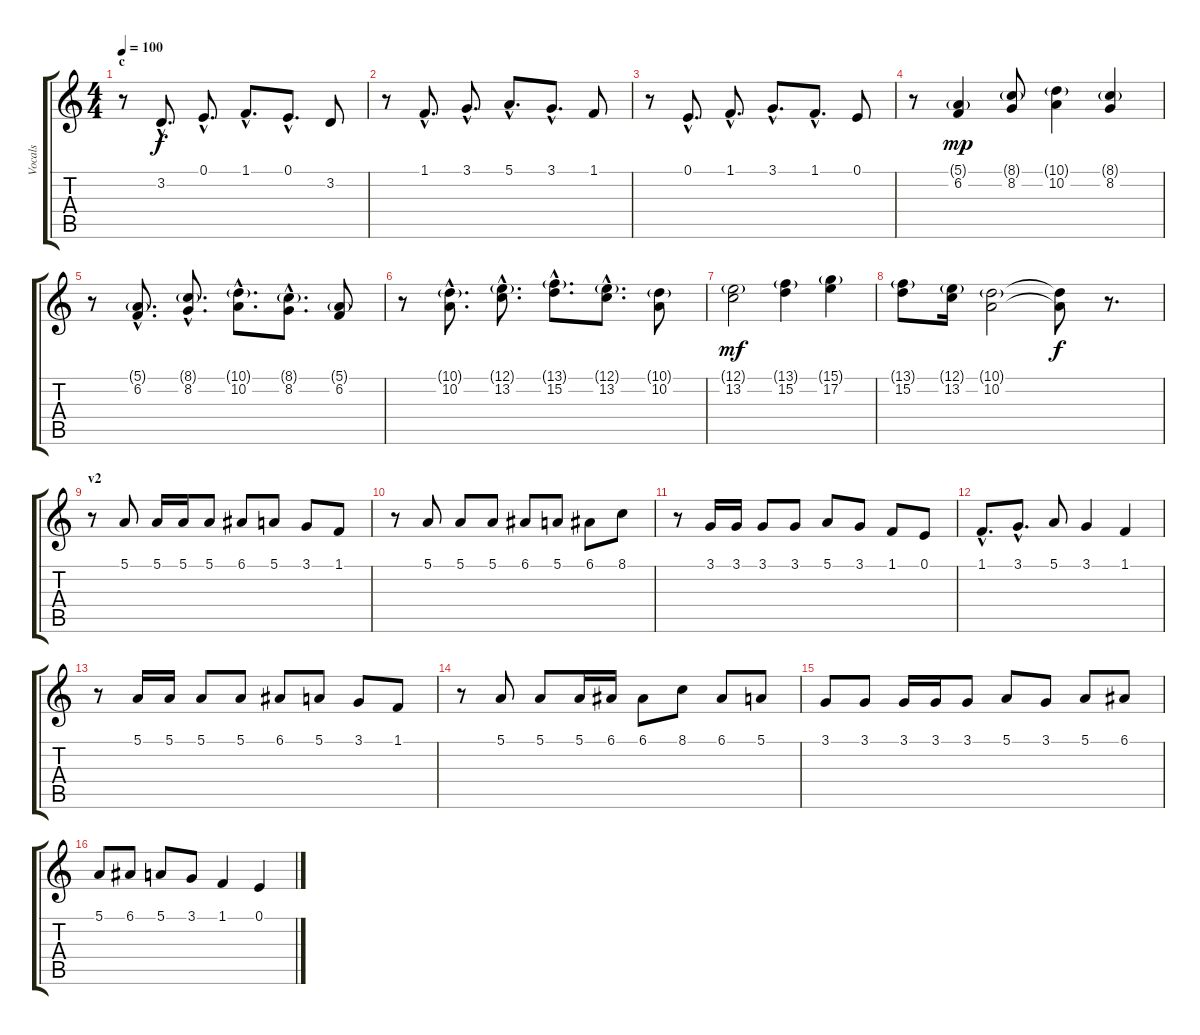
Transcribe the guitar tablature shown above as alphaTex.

\track ("Vocals" "Vocals") {instrument frenchhorn}
\staff {score tabs}
\tuning (E4 B3 G3 D3 A2 E2) {hide}
\ts (4 4)
\section ("" "c")
\tempo 100
\clef g2
\ks c
r.8{dy f} 3.2{hac}.8{d} 0.1{hac}.8{d} 1.1{hac}.8{d} 0.1{hac}.8{d} 3.2.8 |
r.8 1.1{hac}.8{d} 3.1{hac}.8{d} 5.1{hac}.8{d} 3.1{hac}.8{d} 1.1.8 |
r.8 0.1{hac}.8{d} 1.1{hac}.8{d} 3.1{hac}.8{d} 1.1{hac}.8{d} 0.1.8 |
r.8 (5.1{g} 6.2).4{dy mp} (8.1{g} 8.2).8 (10.1{g} 10.2).4 (8.1{g} 8.2).4 |
r.8 (5.1{g hac} 6.2{hac}).8{d} (8.1{g hac} 8.2{hac}).8{d} (10.1{g hac} 10.2{hac}).8{d} (8.1{g hac} 8.2{hac}).8{d} (5.1{g} 6.2).8 |
r.8 (10.1{g hac} 10.2{hac}).8{d} (12.1{g hac} 13.2{hac}).8{d} (13.1{g hac} 15.2{hac}).8{d} (12.1{g hac} 13.2{hac}).8{d} (10.1{g} 10.2).8 |
(12.1{g} 13.2).2{dy mf} (13.1{g} 15.2).4 (15.1{g} 17.2).4 |
(13.1{g} 15.2).8 (12.1{g} 13.2).16 (10.1{g} 10.2).2 (10.1{t} 10.2{t}).8{dy f} r.8{d} |
\section ("" "v2")
r.8 5.1.8 5.1.16 5.1.16 5.1.8 6.1.8 5.1.8 3.1.8 1.1.8 |
r.8 5.1.8 5.1.8 5.1.8 6.1.8 5.1.8 6.1.8 8.1.8 |
r.8 3.1.16 3.1.16 3.1.8 3.1.8 5.1.8 3.1.8 1.1.8 0.1.8 |
1.1{hac}.8{d} 3.1{hac}.8{d} 5.1.8 3.1.4 1.1.4 |
r.8 5.1.16 5.1.16 5.1.8 5.1.8 6.1.8 5.1.8 3.1.8 1.1.8 |
r.8 5.1.8 5.1.8 5.1.16 6.1.16 6.1.8 8.1.8 6.1.8 5.1.8 |
3.1.8 3.1.8 3.1.16 3.1.16 3.1.8 5.1.8 3.1.8 5.1.8 6.1.8 |
5.1.8 6.1.8 5.1.8 3.1.8 1.1.4 0.1.4
